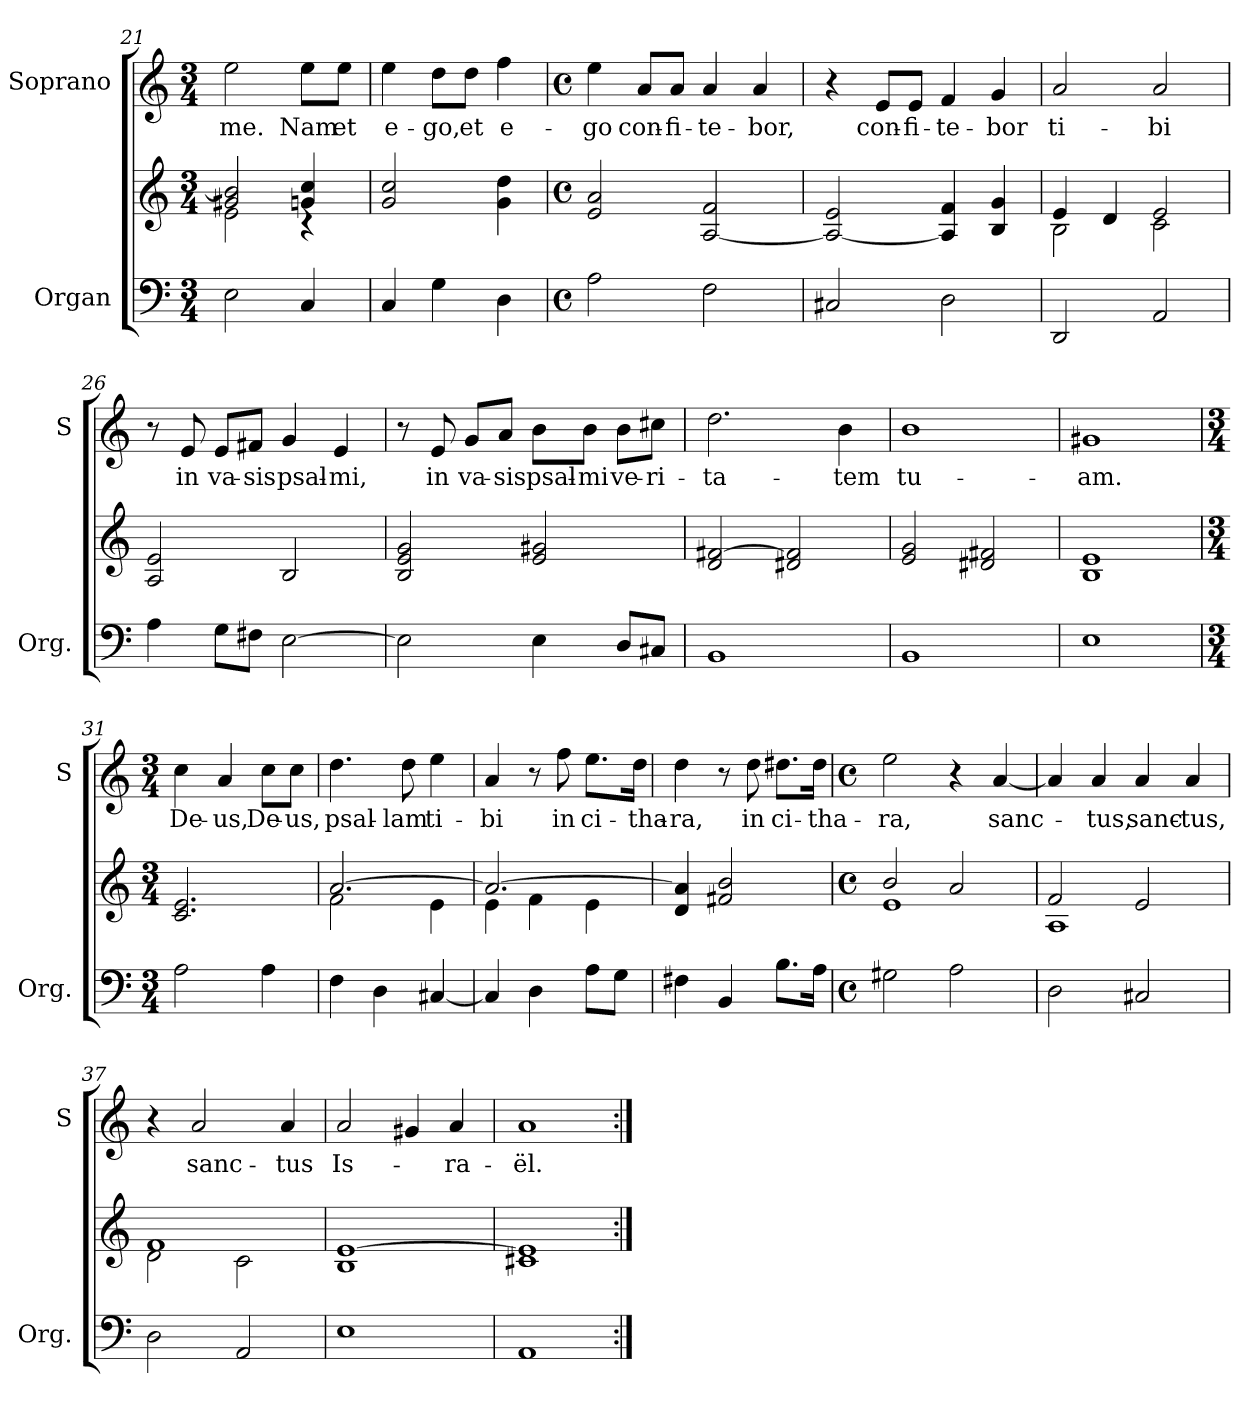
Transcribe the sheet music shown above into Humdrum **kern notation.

**kern	**kern	**kern	**text
*part2	*part2	*part1	*part1
*staff3	*staff2	*staff1	*staff1
*I"Organ	*	*I"Soprano	*
*I'Org.	*	*I'S	*
*clefF4	*clefG2	*clefG2	*
*k[]	*k[]	*k[]	*
*C:	*C:	*C:	*
*M3/4	*M3/4	*M3/4	*
=21	=21	=21	=21
*	*^	*	*
!	!	!	!	!LO:LY:b
2E\	2g#X/ 2b/]	2e\	2ee\	me.
!	!	!	!	!LO:LY:b
4C/	4gn/ 4cc/	4rc	8ee\L	Nam
!	!	!	!	!LO:LY:b
.	.	.	8ee\J	et
*	*v	*v	*	*
=22	=22	=22	=22
!	!	!	!LO:LY:b
4C/	2g/ 2cc/	4ee\	e-
!	!	!	!LO:LY:b
4G\	.	8dd\L	-go,
!	!	!	!LO:LY:b
.	.	8dd\J	et
!	!	!	!LO:LY:b
4D\	4g\ 4dd\	4ff\	e-
!!LO:LB:g=z
=23	=23	=23	=23
*M4/4	*M4/4	*M4/4	*
*met(c)	*met(c)	*met(c)	*
!	!	!	!LO:LY:b
2A\	2e/ 2a/	4ee\	-go
!	!	!	!LO:LY:b
.	.	8a/L	con-
!	!	!	!LO:LY:b
.	.	8a/J	-fi-
!	!	!	!LO:LY:b
2F\	[2A/ 2f/	4a/	-te-
!	!	!	!LO:LY:b
.	.	4a/	-bor,
=24	=24	=24	=24
2C#X/	2A/_ 2e/	4r	.
!	!	!	!LO:LY:b
.	.	8e/L	con-
!	!	!	!LO:LY:b
.	.	8e/J	-fi-
!	!	!	!LO:LY:b
2D\	4A/] 4f/	4f/	-te-
!	!	!	!LO:LY:b
.	4B/ 4g/	4g/	-bor
=25	=25	=25	=25
*	*^	*	*
!	!	!	!	!LO:LY:b
2DD/	4e/	2B\	2a/	ti-
.	4d/	.	.	.
!	!	!	!	!LO:LY:b
2AA/	2e/	2c\	2a/	-bi
*	*v	*v	*	*
=26	=26	=26	=26
4A\	2A/ 2e/	8r	.
!	!	!	!LO:LY:b
.	.	8e/	in
!	!	!	!LO:LY:b
8G\L	.	8e/L	va-
!	!	!	!LO:LY:b
8F#X\J	.	8f#X/J	-sis
!	!	!	!LO:LY:b
[2E\	2B/	4g/	psal-
!	!	!	!LO:LY:b
.	.	4e/	-mi,
!!LO:PB:g=z
=27	=27	=27	=27
2E\]	2B/ 2e/ 2g/	8r	.
!	!	!	!LO:LY:b
.	.	8e/	in
!	!	!	!LO:LY:b
.	.	8g/L	va-
!	!	!	!LO:LY:b
.	.	8a/J	-sis
!	!	!	!LO:LY:b
4E\	2e/ 2g#X/	8b\L	psal-
!	!	!	!LO:LY:b
.	.	8b\J	-mi
!	!	!	!LO:LY:b
8D/L	.	8b\L	ve-
!	!	!	!LO:LY:b
8C#X/J	.	8cc#X\J	-ri-
=28	=28	=28	=28
!	!	!	!LO:LY:b
1BB	2d/ [2f#X/	2.dd\	-ta-
.	2d#X/ 2f#/]	.	.
!	!	!	!LO:LY:b
.	.	4b\	-tem
=29	=29	=29	=29
!	!	!	!LO:LY:b
1BB	2e/ 2g/	1b	tu-
.	2d#X/ 2f#X/	.	.
=30	=30	=30	=30
!	!	!	!LO:LY:b
1E	1B 1e	1g#X	-am.
=31	=31	=31	=31
*M3/4	*M3/4	*M3/4	*
!	!	!	!LO:LY:b
2A\	2.c/ 2.e/	4cc\	De-
!	!	!	!LO:LY:b
.	.	4a/	-us,
!	!	!	!LO:LY:b
4A\	.	8cc\L	De-
!	!	!	!LO:LY:b
.	.	8cc\J	-us,
!!LO:LB:g=z
=32	=32	=32	=32
*	*^	*	*
!	!	!	!	!LO:LY:b
4F\	[>2.a/	2f\	4.dd\	psal-
4D\	.	.	.	.
!	!	!	!	!LO:LY:b
.	.	.	8dd\	-lam
!	!	!	!	!LO:LY:b
[4C#X/	.	4e\	4ee\	ti-
=33	=33	=33	=33	=33
!	!	!	!	!LO:LY:b
4C#/]	2.a/_	4e\	4a/	-bi
4D\	.	4f\	8r	.
!	!	!	!	!LO:LY:b
.	.	.	8ff\	in
!	!	!	!	!LO:LY:b
8A\L	.	4e\	8.ee\L	ci-
8G\J	.	.	.	.
!	!	!	!	!LO:LY:b
.	.	.	16dd\Jk	-tha-
*	*v	*v	*	*
=34	=34	=34	=34
!	!	!	!LO:LY:b
4F#X\	4d/ 4a/]	4dd\	-ra,
4BB/	2f#X/ 2b/	8r	.
!	!	!	!LO:LY:b
.	.	8dd\	in
!	!	!	!LO:LY:b
8.B\L	.	8.dd#X\L	ci-
!	!	!	!LO:LY:b
16A\Jk	.	16dd#\Jk	-tha-
=35	=35	=35	=35
*M4/4	*M4/4	*M4/4	*
*met(c)	*met(c)	*met(c)	*
*	*^	*	*
!	!	!	!	!LO:LY:b
2G#X\	2b/	1e	2ee\	-ra,
2A\	2a/	.	4r	.
!	!	!	!	!LO:LY:b
.	.	.	[4a/	sanc-
=36	=36	=36	=36	=36
2D\	2f/	1A	4a/]	.
!	!	!	!	!LO:LY:b
.	.	.	4a/	-tus,
!	!	!	!	!LO:LY:b
2C#X/	2e/	.	4a/	sanc-
!	!	!	!	!LO:LY:b
.	.	.	4a/	-tus,
!!LO:LB:g=z
=37	=37	=37	=37	=37
2D\	1f	2d\	4r	.
!	!	!	!	!LO:LY:b
.	.	.	2a/	sanc-
2AA/	.	2c\	.	.
!	!	!	!	!LO:LY:b
.	.	.	4a/	-tus
*	*v	*v	*	*
=38	=38	=38	=38
!	!	!	!LO:LY:b
1E	1B [1e	2a/	Is-
.	.	4g#X/	.
!	!	!	!LO:LY:b
.	.	4a/	-ra-
=39	=39	=39	=39
!	!	!	!LO:LY:b
1AA	1c#X 1e]	1a	-ël.
=:|!	=:|!	=:|!	=:|!
*-	*-	*-	*-
